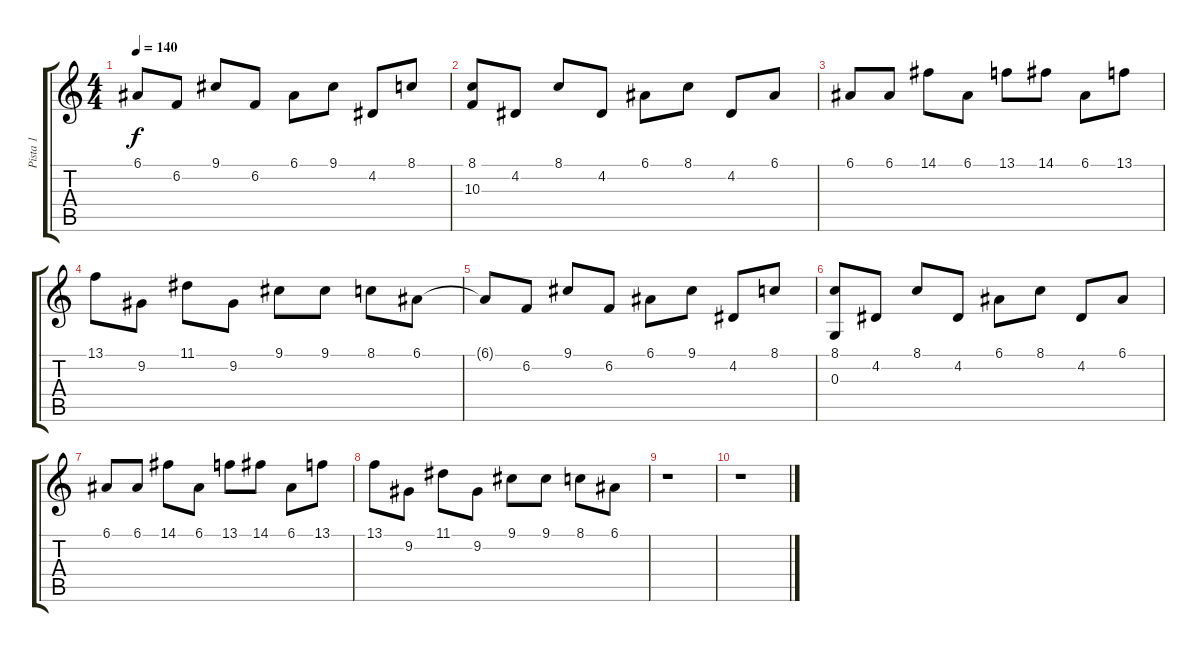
\track ("Pista 1" "Pista 1") {instrument lead2sawtooth}
\staff {score tabs}
\tuning (E4 B3 G3 D3 A2 E2) {hide}
\ts (4 4)
\tempo 140
\clef g2
\ks c
6.1{t}.8{dy f} 6.2.8 9.1.8 6.2.8 6.1.8 9.1.8 4.2.8 8.1.8 |
(8.1 10.3{t}).8 4.2.8 8.1.8 4.2.8 6.1.8 8.1.8 4.2.8 6.1.8 |
6.1.8 6.1.8 14.1.8 6.1.8 13.1.8 14.1.8 6.1.8 13.1.8 |
13.1.8 9.2.8 11.1.8 9.2.8 9.1.8 9.1.8 8.1.8 6.1.8 |
6.1{t}.8 6.2.8 9.1.8 6.2.8 6.1.8 9.1.8 4.2.8 8.1.8 |
(8.1 0.3).8 4.2.8 8.1.8 4.2.8 6.1.8 8.1.8 4.2.8 6.1.8 |
6.1.8 6.1.8 14.1.8 6.1.8 13.1.8 14.1.8 6.1.8 13.1.8 |
13.1.8 9.2.8 11.1.8 9.2.8 9.1.8 9.1.8 8.1.8 6.1.8 |
r.1{volume 0} |
r.1
